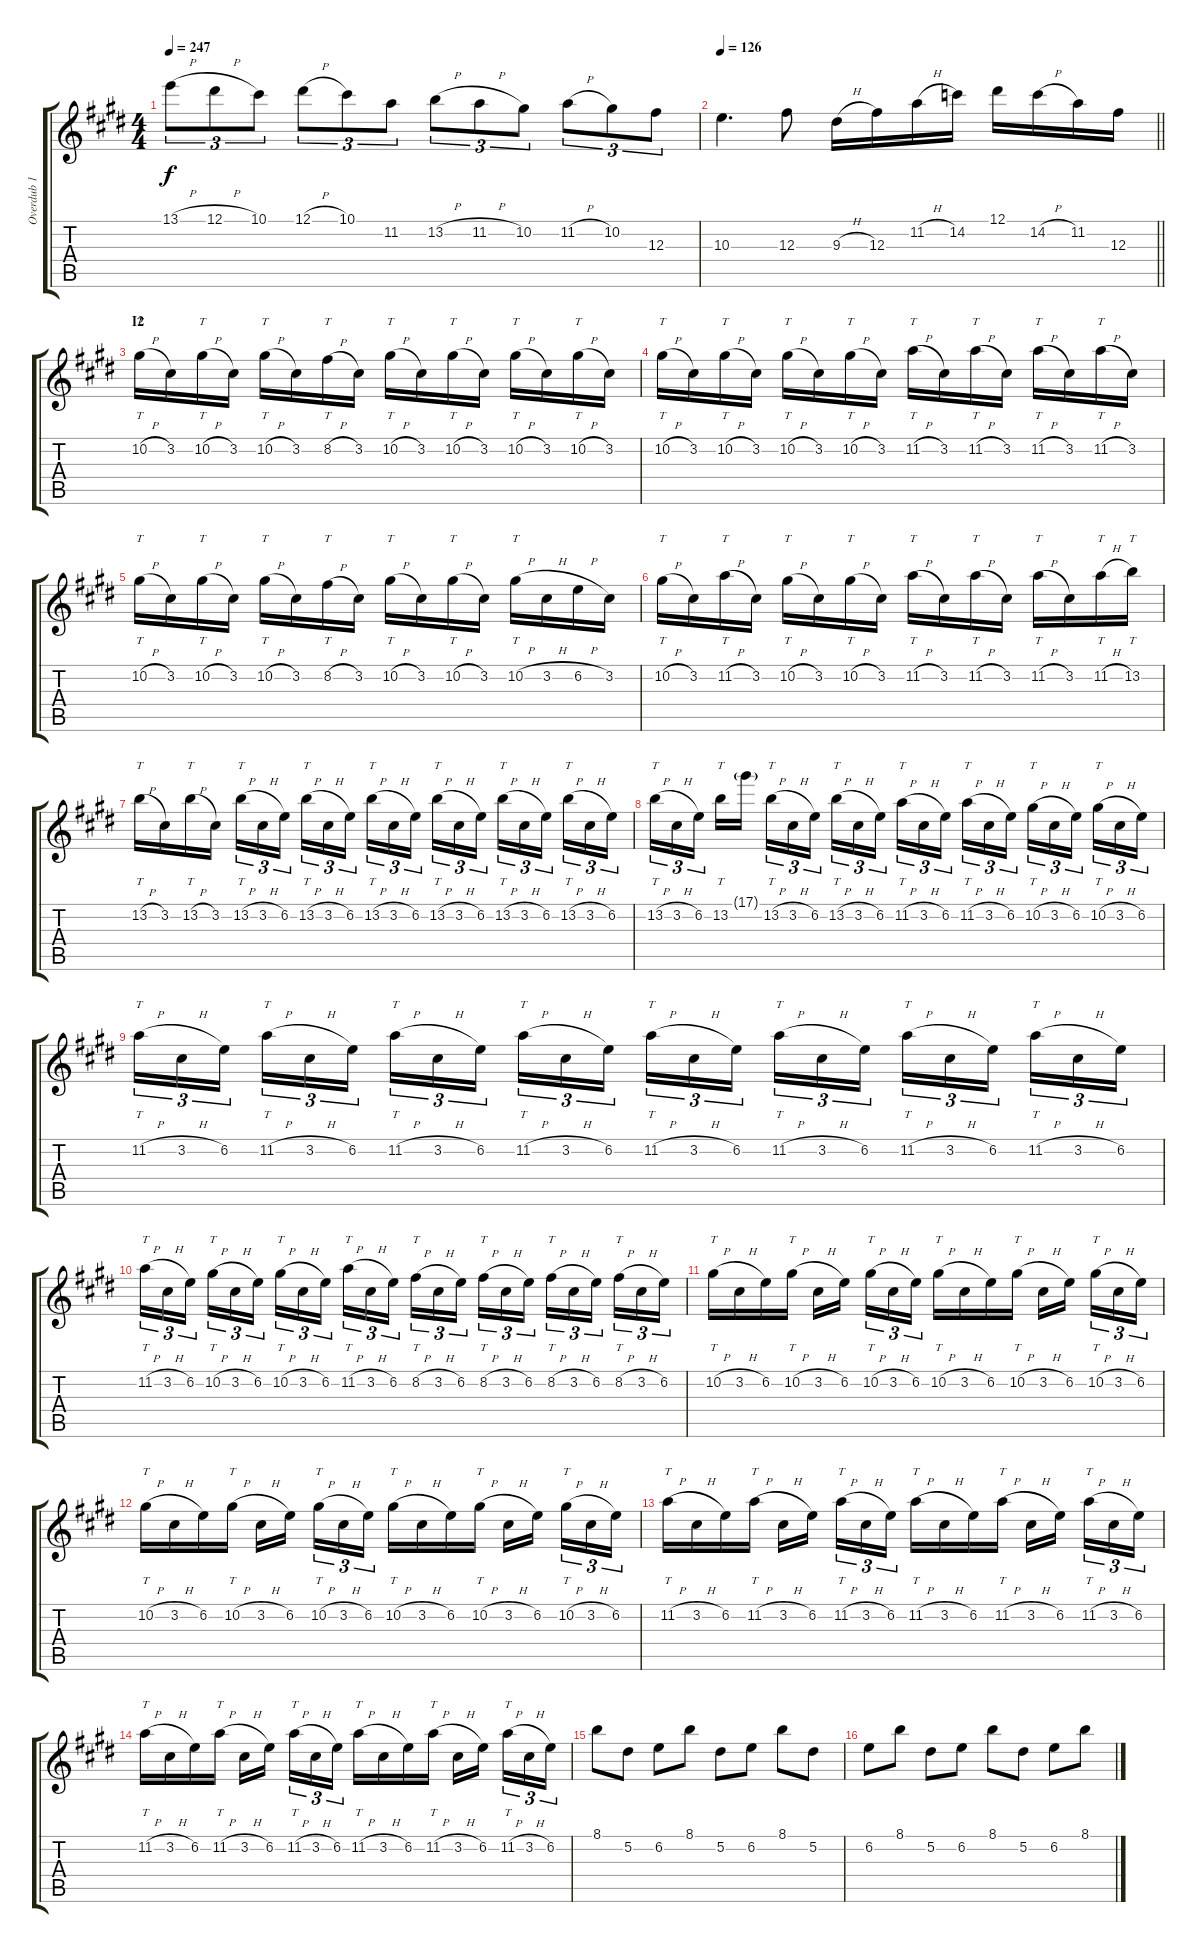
\track ("Overdub 1" "Overdub 1") {instrument overdrivenguitar}
\staff {score tabs}
\tuning (Eb4 Bb3 Gb3 Db3 Ab2 Db2) {hide}
\ts (4 4)
\tempo 247
\clef g2
\ks c#minor
13.1{h}.8{tu (3 2) dy f} 12.1{h}.8{tu (3 2)} 10.1.8{tu (3 2)} 12.1{h}.8{tu (3 2)} 10.1.8{tu (3 2)} 11.2.8{tu (3 2)} 13.2{h}.8{tu (3 2)} 11.2{h}.8{tu (3 2)} 10.2.8{tu (3 2)} 11.2{h}.8{tu (3 2)} 10.2.8{tu (3 2)} 12.3.8{tu (3 2)} |
\tempo 126
\barLineRight lightlight
10.3.4{d} 12.3.8 9.3{h}.16 12.3.16 11.2{h}.16 14.2.16 12.1.16 14.2{h}.16 11.2.16 12.3.16 |
\section ("" "I2")
10.2{h}.16{tt} 3.2.16 10.2{h}.16{tt} 3.2.16 10.2{h}.16{tt} 3.2.16 8.2{h}.16{tt} 3.2.16 10.2{h}.16{tt} 3.2.16 10.2{h}.16{tt} 3.2.16 10.2{h}.16{tt} 3.2.16 10.2{h}.16{tt} 3.2.16 |
10.2{h}.16{tt} 3.2.16 10.2{h}.16{tt} 3.2.16 10.2{h}.16{tt} 3.2.16 10.2{h}.16{tt} 3.2.16 11.2{h}.16{tt} 3.2.16 11.2{h}.16{tt} 3.2.16 11.2{h}.16{tt} 3.2.16 11.2{h}.16{tt} 3.2.16 |
10.2{h}.16{tt} 3.2.16 10.2{h}.16{tt} 3.2.16 10.2{h}.16{tt} 3.2.16 8.2{h}.16{tt} 3.2.16 10.2{h}.16{tt} 3.2.16 10.2{h}.16{tt} 3.2.16 10.2{h}.16{tt} 3.2{h}.16 6.2{h}.16 3.2.16 |
10.2{h}.16{tt} 3.2.16 11.2{h}.16{tt} 3.2.16 10.2{h}.16{tt} 3.2.16 10.2{h}.16{tt} 3.2.16 11.2{h}.16{tt} 3.2.16 11.2{h}.16{tt} 3.2.16 11.2{h}.16{tt} 3.2.16 11.2{h}.16{tt} 13.2.16{tt} |
13.2{h}.16{tt} 3.2.16 13.2{h}.16{tt} 3.2.16 13.2{h}.16{tt tu (3 2)} 3.2{h}.16{tu (3 2)} 6.2.16{tu (3 2) beam splitsecondary} 13.2{h}.16{tt tu (3 2)} 3.2{h}.16{tu (3 2)} 6.2.16{tu (3 2)} 13.2{h}.16{tt tu (3 2)} 3.2{h}.16{tu (3 2)} 6.2.16{tu (3 2) beam splitsecondary} 13.2{h}.16{tt tu (3 2)} 3.2{h}.16{tu (3 2)} 6.2.16{tu (3 2)} 13.2{h}.16{tt tu (3 2)} 3.2{h}.16{tu (3 2)} 6.2.16{tu (3 2) beam splitsecondary} 13.2{h}.16{tt tu (3 2)} 3.2{h}.16{tu (3 2)} 6.2.16{tu (3 2)} |
13.2{h}.16{tt tu (3 2)} 3.2{h}.16{tu (3 2)} 6.2.16{tu (3 2) beam splitsecondary} 13.2.16{tt} 17.1{g}.16 13.2{h}.16{tt tu (3 2)} 3.2{h}.16{tu (3 2)} 6.2.16{tu (3 2) beam splitsecondary} 13.2{h}.16{tt tu (3 2)} 3.2{h}.16{tu (3 2)} 6.2.16{tu (3 2)} 11.2{h}.16{tt tu (3 2)} 3.2{h}.16{tu (3 2)} 6.2.16{tu (3 2) beam splitsecondary} 11.2{h}.16{tt tu (3 2)} 3.2{h}.16{tu (3 2)} 6.2.16{tu (3 2)} 10.2{h}.16{tt tu (3 2)} 3.2{h}.16{tu (3 2)} 6.2.16{tu (3 2) beam splitsecondary} 10.2{h}.16{tt tu (3 2)} 3.2{h}.16{tu (3 2)} 6.2.16{tu (3 2)} |
11.2{h}.16{tt tu (3 2)} 3.2{h}.16{tu (3 2)} 6.2.16{tu (3 2) beam splitsecondary} 11.2{h}.16{tt tu (3 2)} 3.2{h}.16{tu (3 2)} 6.2.16{tu (3 2)} 11.2{h}.16{tt tu (3 2)} 3.2{h}.16{tu (3 2)} 6.2.16{tu (3 2) beam splitsecondary} 11.2{h}.16{tt tu (3 2)} 3.2{h}.16{tu (3 2)} 6.2.16{tu (3 2)} 11.2{h}.16{tt tu (3 2)} 3.2{h}.16{tu (3 2)} 6.2.16{tu (3 2) beam splitsecondary} 11.2{h}.16{tt tu (3 2)} 3.2{h}.16{tu (3 2)} 6.2.16{tu (3 2)} 11.2{h}.16{tt tu (3 2)} 3.2{h}.16{tu (3 2)} 6.2.16{tu (3 2) beam splitsecondary} 11.2{h}.16{tt tu (3 2)} 3.2{h}.16{tu (3 2)} 6.2.16{tu (3 2)} |
11.2{h}.16{tt tu (3 2)} 3.2{h}.16{tu (3 2)} 6.2.16{tu (3 2) beam splitsecondary} 10.2{h}.16{tt tu (3 2)} 3.2{h}.16{tu (3 2)} 6.2.16{tu (3 2)} 10.2{h}.16{tt tu (3 2)} 3.2{h}.16{tu (3 2)} 6.2.16{tu (3 2) beam splitsecondary} 11.2{h}.16{tt tu (3 2)} 3.2{h}.16{tu (3 2)} 6.2.16{tu (3 2)} 8.2{h}.16{tt tu (3 2)} 3.2{h}.16{tu (3 2)} 6.2.16{tu (3 2) beam splitsecondary} 8.2{h}.16{tt tu (3 2)} 3.2{h}.16{tu (3 2)} 6.2.16{tu (3 2)} 8.2{h}.16{tt tu (3 2)} 3.2{h}.16{tu (3 2)} 6.2.16{tu (3 2) beam splitsecondary} 8.2{h}.16{tt tu (3 2)} 3.2{h}.16{tu (3 2)} 6.2.16{tu (3 2)} |
10.2{h}.16{tt} 3.2{h}.16 6.2.16 10.2{h}.16{tt} 3.2{h}.16 6.2.16{beam splitsecondary} 10.2{h}.16{tt tu (3 2)} 3.2{h}.16{tu (3 2)} 6.2.16{tu (3 2)} 10.2{h}.16{tt} 3.2{h}.16 6.2.16 10.2{h}.16{tt} 3.2{h}.16 6.2.16{beam splitsecondary} 10.2{h}.16{tt tu (3 2)} 3.2{h}.16{tu (3 2)} 6.2.16{tu (3 2)} |
10.2{h}.16{tt} 3.2{h}.16 6.2.16 10.2{h}.16{tt} 3.2{h}.16 6.2.16{beam splitsecondary} 10.2{h}.16{tt tu (3 2)} 3.2{h}.16{tu (3 2)} 6.2.16{tu (3 2)} 10.2{h}.16{tt} 3.2{h}.16 6.2.16 10.2{h}.16{tt} 3.2{h}.16 6.2.16{beam splitsecondary} 10.2{h}.16{tt tu (3 2)} 3.2{h}.16{tu (3 2)} 6.2.16{tu (3 2)} |
11.2{h}.16{tt} 3.2{h}.16 6.2.16 11.2{h}.16{tt} 3.2{h}.16 6.2.16{beam splitsecondary} 11.2{h}.16{tt tu (3 2)} 3.2{h}.16{tu (3 2)} 6.2.16{tu (3 2)} 11.2{h}.16{tt} 3.2{h}.16 6.2.16 11.2{h}.16{tt} 3.2{h}.16 6.2.16{beam splitsecondary} 11.2{h}.16{tt tu (3 2)} 3.2{h}.16{tu (3 2)} 6.2.16{tu (3 2)} |
11.2{h}.16{tt} 3.2{h}.16 6.2.16 11.2{h}.16{tt} 3.2{h}.16 6.2.16{beam splitsecondary} 11.2{h}.16{tt tu (3 2)} 3.2{h}.16{tu (3 2)} 6.2.16{tu (3 2)} 11.2{h}.16{tt} 3.2{h}.16 6.2.16 11.2{h}.16{tt} 3.2{h}.16 6.2.16{beam splitsecondary} 11.2{h}.16{tt tu (3 2)} 3.2{h}.16{tu (3 2)} 6.2.16{tu (3 2)} |
8.1.8 5.2.8 6.2.8 8.1.8 5.2.8 6.2.8 8.1.8 5.2.8 |
6.2.8 8.1.8 5.2.8 6.2.8 8.1.8 5.2.8 6.2.8 8.1.8
